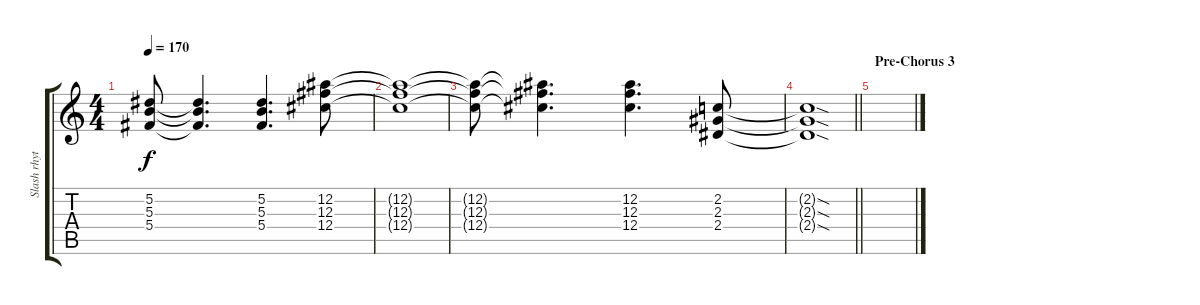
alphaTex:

\track ("Slash rhythm" "Slash rhyt") {instrument distortionguitar}
\staff {score tabs}
\tuning (Eb4 Bb3 Gb3 Db3 Ab2 Eb2) {hide}
\ts (4 4)
\tempo 170
\clef g2
\ks c
(5.2{t} 5.3{t} 5.4{t}).8{dy f} (5.2{t} 5.3{t} 5.4{t}).4{d} (5.2 5.3 5.4).4{d} (12.2 12.3 12.4).8 |
(12.2{t} 12.3{t} 12.4{t}).1 |
(12.2{t} 12.3{t} 12.4{t}).8 (12.2{t} 12.3{t} 12.4{t}).4{d} (12.2 12.3 12.4).4{d} (2.2 2.3 2.4).8 |
\barLineRight lightlight
(2.2{sod t} 2.3{sod t} 2.4{sod t}).1 |
\section ("" "Pre-Chorus 3")
